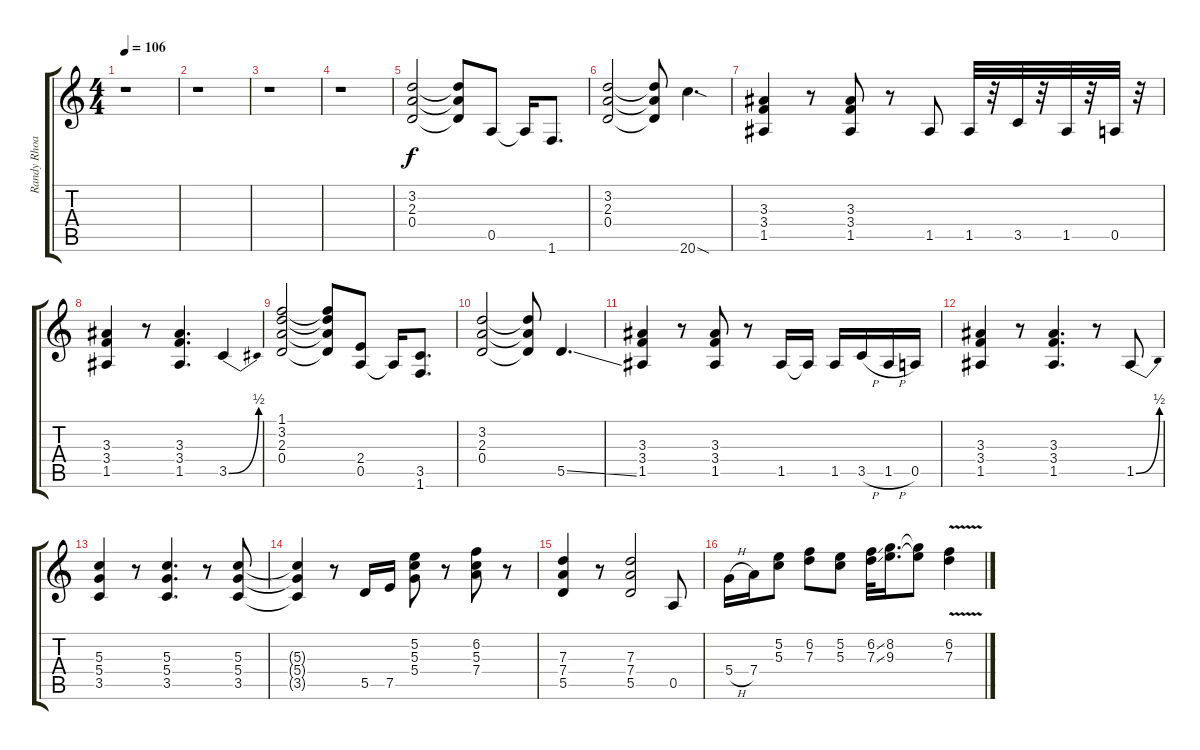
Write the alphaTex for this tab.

\track ("Randy Rhoads (Rythm)" "Randy Rhoa") {instrument overdrivenguitar}
\staff {score tabs}
\tuning (E4 B3 G3 D3 A2 E2) {hide}
\ts (4 4)
\tempo 106
\clef g2
\ks c
r.1{dy f} |
r.1 |
r.1 |
r.1 |
(3.2 2.3 0.4).2 (3.2{t} 2.3{t} 0.4{t}).8 0.5.8 0.5{t}.16 1.6.8{d} |
(3.2 2.3 0.4).2 (3.2{t} 2.3{t} 0.4{t}).8 20.6{sod}.4{d} |
(3.3 3.4 1.5).4 r.8 (3.3 3.4 1.5).8 r.8 1.5.8 1.5.32 r.32 3.5.32 r.32 1.5.32 r.32 0.5.32 r.32 |
(3.3 3.4 1.5).4 r.8 (3.3 3.4 1.5).4{d} 3.5{be (bend 0 0 60 2)}.4 |
(1.1 3.2 2.3 0.4).2 (1.1{t} 3.2{t} 2.3{t} 0.4{t}).8 (2.4 0.5).8 0.5{t}.16 (3.5 1.6).8{d} |
(3.2 2.3 0.4).2 (3.2{t} 2.3{t} 0.4{t}).8 5.5{ss}.4{d} |
(3.3 3.4 1.5).4 r.8 (3.3 3.4 1.5).8 r.8 1.5.16 1.5{t}.16 1.5.16 3.5{h}.16 1.5{h}.16 0.5.16 |
(3.3 3.4 1.5).4 r.8 (3.3 3.4 1.5).4{d} r.8 1.5{be (bend 0 0 60 2)}.8 |
(5.3 5.4 3.5).4 r.8 (5.3 5.4 3.5).4{d} r.8 (5.3 5.4 3.5).8 |
(5.3{t} 5.4{t} 3.5{t}).4 r.8 5.5.16 7.5.16 (5.2 5.3 5.4).8 r.8 (6.2 5.3 7.4).8 r.8 |
(7.3 7.4 5.5).4 r.8 (7.3 7.4 5.5).2 0.5.8 |
5.4{h}.16 7.4.16 (5.2 5.3).8 (6.2 7.3).8 (5.2 5.3).8 (6.2{ss} 7.3{ss}).32 (8.2 9.3).16{d} (8.2{t} 9.3{t}).8 (6.2{v} 7.3{v}).4
